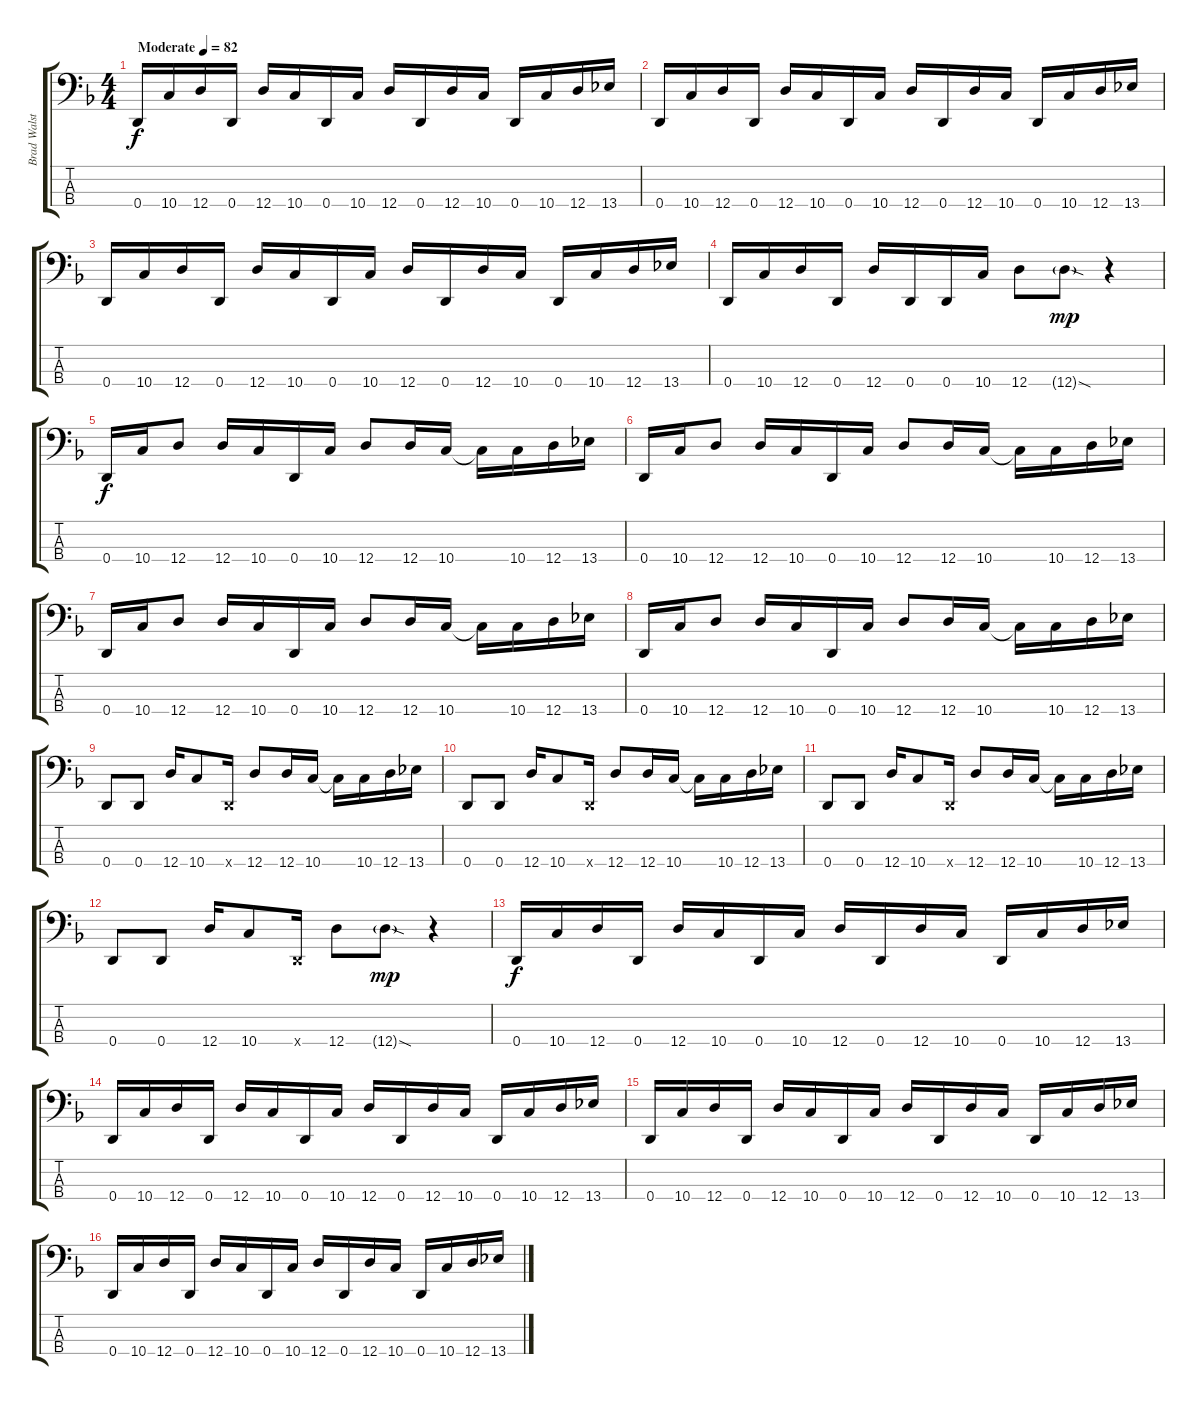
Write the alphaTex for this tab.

\track ("Brad Walst" "Brad Walst") {instrument electricbassfinger}
\staff {score tabs}
\tuning (G2 D2 A1 D1) {hide}
\ts (4 4)
\tempo (82 "Moderate")
\clef f4
\ks f
0.4.16{dy f instrument electricbassfinger} 10.4.16 12.4.16 0.4.16 12.4.16 10.4.16 0.4.16 10.4.16 12.4.16 0.4.16 12.4.16 10.4.16 0.4.16 10.4.16 12.4.16 13.4.16 |
0.4.16 10.4.16 12.4.16 0.4.16 12.4.16 10.4.16 0.4.16 10.4.16 12.4.16 0.4.16 12.4.16 10.4.16 0.4.16 10.4.16 12.4.16 13.4.16 |
0.4.16 10.4.16 12.4.16 0.4.16 12.4.16 10.4.16 0.4.16 10.4.16 12.4.16 0.4.16 12.4.16 10.4.16 0.4.16 10.4.16 12.4.16 13.4.16 |
0.4.16 10.4.16 12.4.16 0.4.16 12.4.16 0.4.16 0.4.16 10.4.16 12.4.8 12.4{sod g}.8{dy mp} r.4 |
0.4.16{dy f} 10.4.16 12.4.8 12.4.16 10.4.16 0.4.16 10.4.16 12.4.8 12.4.16 10.4.16 10.4{t}.16 10.4.16 12.4.16 13.4.16 |
0.4.16 10.4.16 12.4.8 12.4.16 10.4.16 0.4.16 10.4.16 12.4.8 12.4.16 10.4.16 10.4{t}.16 10.4.16 12.4.16 13.4.16 |
0.4.16 10.4.16 12.4.8 12.4.16 10.4.16 0.4.16 10.4.16 12.4.8 12.4.16 10.4.16 10.4{t}.16 10.4.16 12.4.16 13.4.16 |
0.4.16 10.4.16 12.4.8 12.4.16 10.4.16 0.4.16 10.4.16 12.4.8 12.4.16 10.4.16 10.4{t}.16 10.4.16 12.4.16 13.4.16 |
0.4.8 0.4.8 12.4.16 10.4.8 0.4{x}.16 12.4.8 12.4.16 10.4.16 10.4{t}.16 10.4.16 12.4.16 13.4.16 |
0.4.8 0.4.8 12.4.16 10.4.8 0.4{x}.16 12.4.8 12.4.16 10.4.16 10.4{t}.16 10.4.16 12.4.16 13.4.16 |
0.4.8 0.4.8 12.4.16 10.4.8 0.4{x}.16 12.4.8 12.4.16 10.4.16 10.4{t}.16 10.4.16 12.4.16 13.4.16 |
0.4.8 0.4.8 12.4.16 10.4.8 0.4{x}.16 12.4.8 12.4{sod g}.8{dy mp} r.4 |
0.4.16{dy f} 10.4.16 12.4.16 0.4.16 12.4.16 10.4.16 0.4.16 10.4.16 12.4.16 0.4.16 12.4.16 10.4.16 0.4.16 10.4.16 12.4.16 13.4.16 |
0.4.16 10.4.16 12.4.16 0.4.16 12.4.16 10.4.16 0.4.16 10.4.16 12.4.16 0.4.16 12.4.16 10.4.16 0.4.16 10.4.16 12.4.16 13.4.16 |
0.4.16 10.4.16 12.4.16 0.4.16 12.4.16 10.4.16 0.4.16 10.4.16 12.4.16 0.4.16 12.4.16 10.4.16 0.4.16 10.4.16 12.4.16 13.4.16 |
0.4.16 10.4.16 12.4.16 0.4.16 12.4.16 10.4.16 0.4.16 10.4.16 12.4.16 0.4.16 12.4.16 10.4.16 0.4.16 10.4.16 12.4.16 13.4.16
